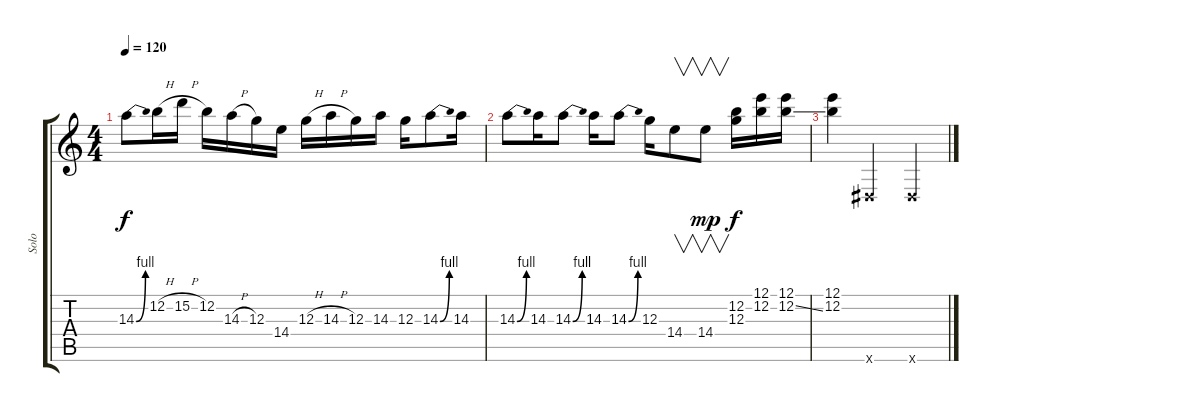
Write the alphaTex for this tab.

\track ("Solo" "Solo") {instrument distortionguitar}
\staff {score tabs}
\tuning (E4 B3 G3 D3 A2 E2) {hide}
\ts (4 4)
\tempo 120
\clef g2
\ks c
14.3{be (bend 0 0 60 4)}.8{dy f} 12.2{h}.16 15.2{h}.16 12.2.16 14.3{h}.16 12.3.16 14.4.16 12.3{h}.16 14.3{h}.16 12.3.16 14.3.16 12.3.16 14.3{be (bend 0 0 60 4)}.8 14.3.16 |
14.3{be (bend 0 0 60 4)}.8 14.3.16 14.3{be (bend 0 0 60 4)}.8 14.3.16 14.3{be (bend 0 0 60 4)}.8 12.3.16 14.4.8{v} 14.4.8{v dy mp} (12.2 12.3).16{dy f} (12.1 12.2).16 (12.1 12.2{ss}).16 |
(12.1 12.2).4 -1.6{x}.2 -1.6{x}.4
